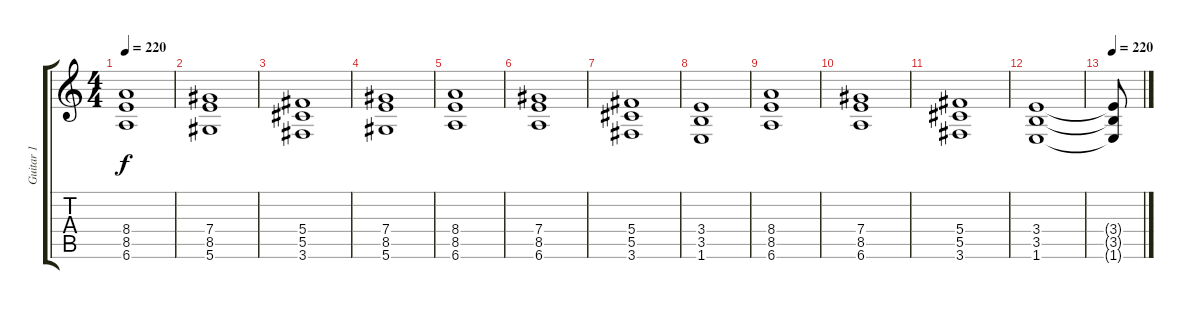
\track ("Guitar 1" "Guitar 1") {instrument distortionguitar}
\staff {score tabs}
\tuning (Eb4 Bb3 Gb3 Db3 Ab2 Eb2) {hide}
\ts (4 4)
\tempo 220
\clef g2
\ks c
(8.4 8.5 6.6).1{dy f} |
(7.4 8.5 5.6).1 |
(5.4 5.5 3.6).1 |
(7.4 8.5 5.6).1 |
(8.4 8.5 6.6).1 |
(7.4 8.5 6.6).1 |
(5.4 5.5 3.6).1 |
(3.4 3.5 1.6).1 |
(8.4 8.5 6.6).1 |
(7.4 8.5 6.6).1 |
(5.4 5.5 3.6).1 |
(3.4 3.5 1.6).1 |
\tempo 220
(3.4{t} 3.5{t} 1.6{t}).8
